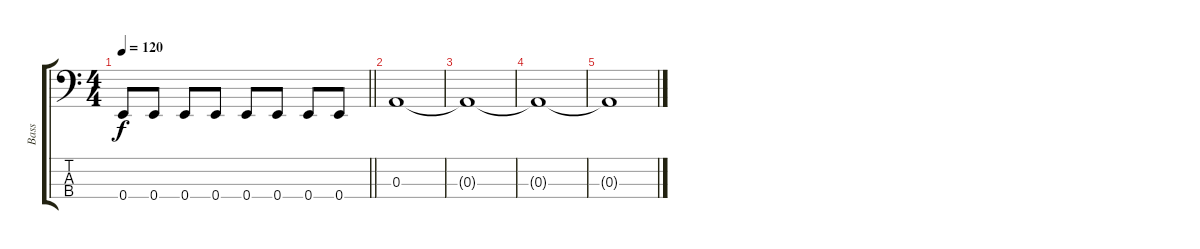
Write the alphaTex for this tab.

\track ("Bass" "Bass") {instrument electricbassfinger}
\staff {score tabs}
\tuning (G2 D2 A1 E1) {hide}
\ts (4 4)
\tempo 120
\clef f4
\barLineRight lightlight
\ks c
0.4.8{dy f} 0.4.8 0.4.8 0.4.8 0.4.8 0.4.8 0.4.8 0.4.8 |
0.3.1 |
0.3{t}.1 |
0.3{t}.1 |
0.3{t}.1
